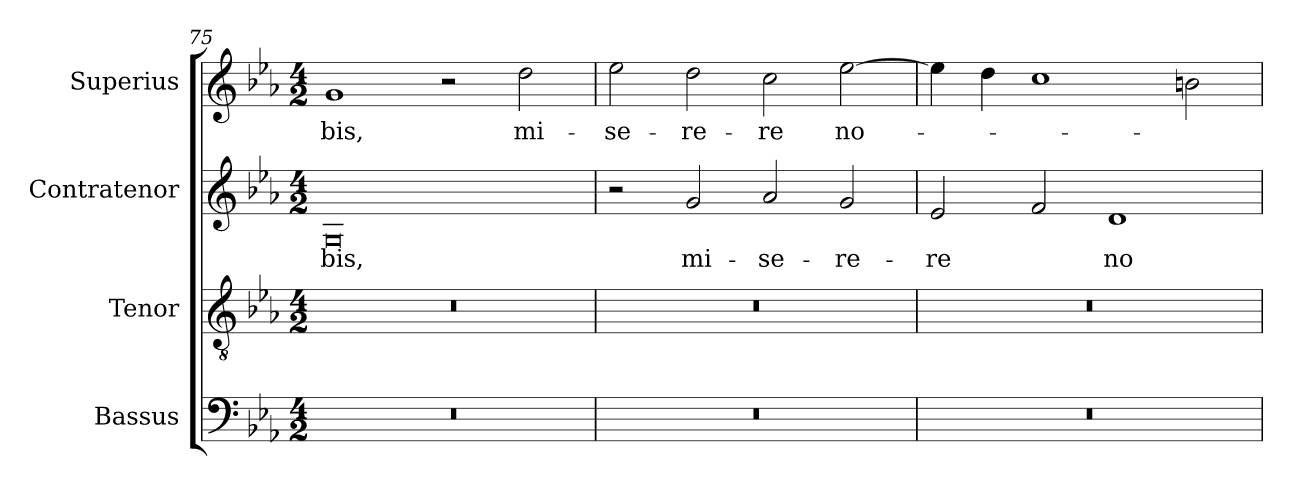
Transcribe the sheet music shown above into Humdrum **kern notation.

**kern	**kern	**kern	**text	**kern	**text
*part4	*part3	*part2	*part2	*part1	*part1
*staff4	*staff3	*staff2	*staff2	*staff1	*staff1
*I"Bassus	*I"Tenor	*I"Contratenor	*	*I"Superius	*
*I'B.	*I'T.	*	*	*	*
*clefF4	*clefGv2	*clefG2	*	*clefG2	*
*	*ITrd7c12	*ITrd7c12	*	*	*
*k[b-e-a-]	*k[b-e-a-]	*k[b-e-a-]	*	*k[b-e-a-]	*
*E-:	*E-:	*E-:	*	*E-:	*
*M4/2	*M4/2	*M4/2	*	*M4/2	*
=75	=75	=75	=75	=75	=75
!LO:N:vis=1	!LO:N:vis=1	!	!	!	!
!	!	!	!LO:LY:b:color=#000000	!	!
!	!	!	!	!	!LO:LY:b:color=#000000
0r	0r	0GGi	-bis,	1gi	-bis,
.	.	.	.	2r	.
!	!	!	!	!	!LO:LY:b:color=#000000
.	.	.	.	2ddi\	mi-
!!LO:LB:g=z
=76	=76	=76	=76	=76	=76
!LO:N:vis=1	!LO:N:vis=1	!	!	!	!
!	!	!	!	!	!LO:LY:b:color=#000000
0r	0r	2r	.	2ee-i\	-se-
!	!	!	!LO:LY:b:color=#000000	!	!
!	!	!	!	!	!LO:LY:b:color=#000000
.	.	2Gi/	mi-	2ddi\	-re-
!	!	!	!LO:LY:b:color=#000000	!	!
!	!	!	!	!	!LO:LY:b:color=#000000
.	.	2A-i/	-se-	2cci\	-re
!	!	!	!LO:LY:b:color=#000000	!	!
!	!	!	!	!	!LO:LY:b:color=#000000
.	.	2Gi/	-re-	[>2ee-i\	no-
=77	=77	=77	=77	=77	=77
!LO:N:vis=1	!LO:N:vis=1	!	!	!	!
!	!	!	!LO:LY:b:color=#000000	!	!
0r	0r	2E-i/	-re	4ee-i\]	.
.	.	.	.	4ddi\	.
.	.	2Fi/	.	1cci	.
!	!	!	!LO:LY:b:color=#000000	!	!
.	.	1Di	no-	.	.
.	.	.	.	2bi\	.
=	=	=	=	=	=
*-	*-	*-	*-	*-	*-
